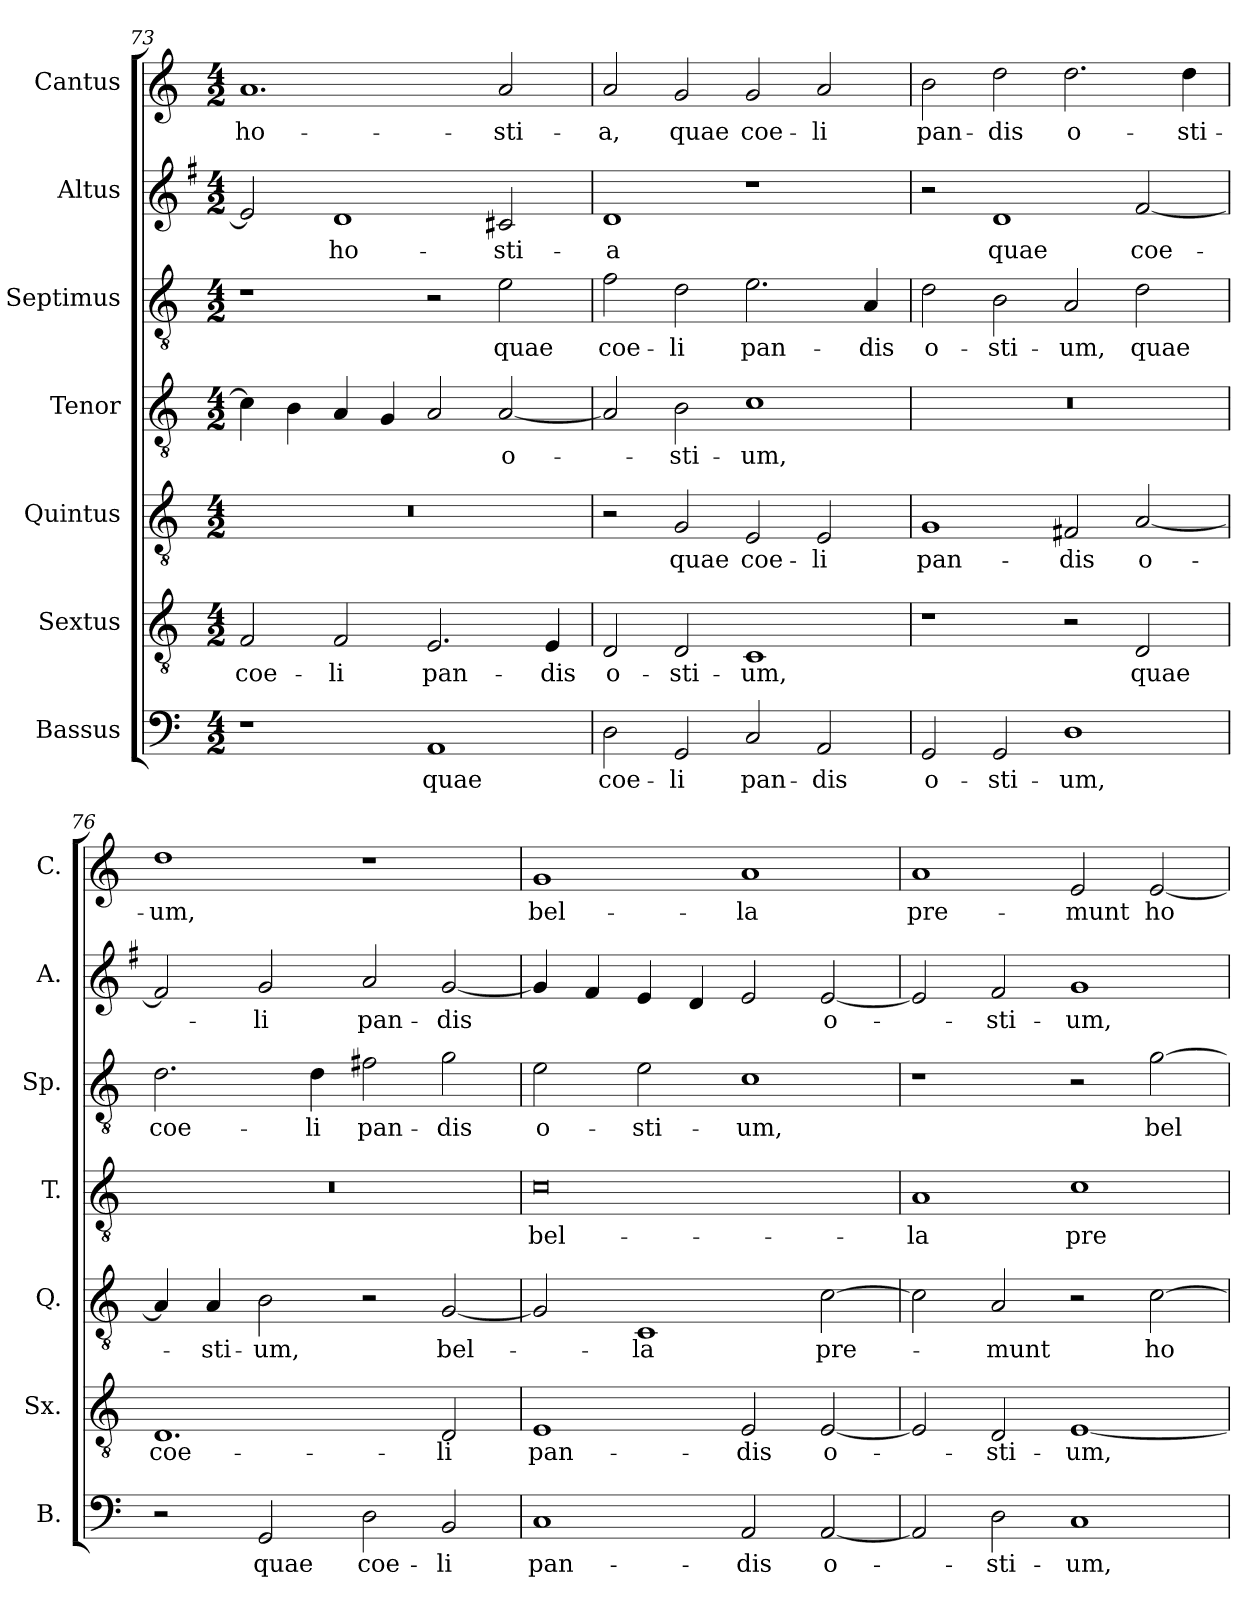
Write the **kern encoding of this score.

**kern	**text	**kern	**text	**kern	**text	**kern	**text	**kern	**text	**kern	**text	**kern	**text
*part7	*part7	*part6	*part6	*part5	*part5	*part4	*part4	*part3	*part3	*part2	*part2	*part1	*part1
*staff7	*staff7	*staff6	*staff6	*staff5	*staff5	*staff4	*staff4	*staff3	*staff3	*staff2	*staff2	*staff1	*staff1
*I"Bassus	*	*I"Sextus	*	*I"Quintus	*	*I"Tenor	*	*I"Septimus	*	*I"Altus	*	*I"Cantus	*
*I'B.	*	*I'Sx.	*	*I'Q.	*	*I'T.	*	*I'Sp.	*	*I'A.	*	*I'C.	*
!!LO:PB:g=z
*clefF4	*	*clefGv2	*	*clefGv2	*	*clefGv2	*	*clefGv2	*	*clefG2	*	*clefG2	*
*k[]	*	*k[]	*	*k[]	*	*k[]	*	*k[]	*	*k[f#]	*	*k[]	*
*M4/2	*	*M4/2	*	*M4/2	*	*M4/2	*	*M4/2	*	*M4/2	*	*M4/2	*
=73	=73	=73	=73	=73	=73	=73	=73	=73	=73	=73	=73	=73	=73
!	!	!	!LO:LY:b	!	!	!	!	!	!	!	!	!	!LO:LY:b
1r	.	2F/	coe-	0r	.	4c\]	.	1r	.	2e/]	.	1.a	ho-
.	.	.	.	.	.	4B\	.	.	.	.	.	.	.
!	!	!	!LO:LY:b	!	!	!	!	!	!	!	!LO:LY:b	!	!
.	.	2F/	-li	.	.	4A/	.	.	.	1d	ho-	.	.
.	.	.	.	.	.	4G/	.	.	.	.	.	.	.
!	!LO:LY:b	!	!LO:LY:b	!	!	!	!	!	!	!	!	!	!
1AA	quae	2.E/	pan-	.	.	2A/	.	2r	.	.	.	.	.
!	!	!	!	!	!	!	!LO:LY:b	!	!LO:LY:b	!	!LO:LY:b	!	!LO:LY:b
.	.	.	.	.	.	[2A/	o-	2e\	quae	2c#X/	-sti-	2a/	-sti-
!	!	!	!LO:LY:b	!	!	!	!	!	!	!	!	!	!
.	.	4E/	-dis	.	.	.	.	.	.	.	.	.	.
=74	=74	=74	=74	=74	=74	=74	=74	=74	=74	=74	=74	=74	=74
!	!LO:LY:b	!	!LO:LY:b	!	!	!	!	!	!LO:LY:b	!	!LO:LY:b	!	!LO:LY:b
2D\	coe-	2D/	o-	2r	.	2A/]	.	2f\	coe-	1d	-a	2a/	a,
!	!LO:LY:b	!	!LO:LY:b	!	!LO:LY:b	!	!LO:LY:b	!	!LO:LY:b	!	!	!	!LO:LY:b
2GG/	-li	2D/	-sti-	2G/	quae	2B\	-sti-	2d\	-li	.	.	2g/	quae
!	!LO:LY:b	!	!LO:LY:b	!	!LO:LY:b	!	!LO:LY:b	!	!LO:LY:b	!	!	!	!LO:LY:b
2C/	pan-	1C	-um,	2E/	coe-	1c	-um,	2.e\	pan-	1r	.	2g/	coe-
!	!LO:LY:b	!	!	!	!LO:LY:b	!	!	!	!	!	!	!	!LO:LY:b
2AA/	-dis	.	.	2E/	-li	.	.	.	.	.	.	2a/	-li
!	!	!	!	!	!	!	!	!	!LO:LY:b	!	!	!	!
.	.	.	.	.	.	.	.	4A/	-dis	.	.	.	.
=75	=75	=75	=75	=75	=75	=75	=75	=75	=75	=75	=75	=75	=75
!	!LO:LY:b	!	!	!	!LO:LY:b	!	!	!	!LO:LY:b	!	!	!	!LO:LY:b
2GG/	o-	1r	.	1G	pan-	0r	.	2d\	o-	2r	.	2b\	pan-
!	!LO:LY:b	!	!	!	!	!	!	!	!LO:LY:b	!	!LO:LY:b	!	!LO:LY:b
2GG/	-sti-	.	.	.	.	.	.	2B\	-sti-	1d	quae	2dd\	-dis
!	!LO:LY:b	!	!	!	!LO:LY:b	!	!	!	!LO:LY:b	!	!	!	!LO:LY:b
1D	-um,	2r	.	2F#X/	-dis	.	.	2A/	-um,	.	.	2.dd\	o-
!	!	!	!LO:LY:b	!	!LO:LY:b	!	!	!	!LO:LY:b	!	!LO:LY:b	!	!
.	.	2D/	quae	[2A/	o-	.	.	2d\	quae	[2f#/	coe-	.	.
!	!	!	!	!	!	!	!	!	!	!	!	!	!LO:LY:b
.	.	.	.	.	.	.	.	.	.	.	.	4dd\	-sti-
=76	=76	=76	=76	=76	=76	=76	=76	=76	=76	=76	=76	=76	=76
!	!	!	!LO:LY:b	!	!	!	!	!	!LO:LY:b	!	!	!	!LO:LY:b
2r	.	1.D	coe-	4A/]	.	0r	.	2.d\	coe-	2f#/]	.	1dd	-um,
!	!	!	!	!	!LO:LY:b	!	!	!	!	!	!	!	!
.	.	.	.	4A/	-sti-	.	.	.	.	.	.	.	.
!	!LO:LY:b	!	!	!	!LO:LY:b	!	!	!	!	!	!LO:LY:b	!	!
2GG/	quae	.	.	2B\	-um,	.	.	.	.	2g/	-li	.	.
!	!	!	!	!	!	!	!	!	!LO:LY:b	!	!	!	!
.	.	.	.	.	.	.	.	4d\	-li	.	.	.	.
!	!LO:LY:b	!	!	!	!	!	!	!	!LO:LY:b	!	!LO:LY:b	!	!
2D\	coe-	.	.	2r	.	.	.	2f#X\	pan-	2a/	pan-	1r	.
!	!LO:LY:b	!	!LO:LY:b	!	!LO:LY:b	!	!	!	!LO:LY:b	!	!LO:LY:b	!	!
2BB/	-li	2D/	-li	[2G/	bel-	.	.	2g\	-dis	[2g/	-dis	.	.
=77	=77	=77	=77	=77	=77	=77	=77	=77	=77	=77	=77	=77	=77
!	!LO:LY:b	!	!LO:LY:b	!	!	!	!LO:LY:b	!	!LO:LY:b	!	!	!	!LO:LY:b
1C	pan-	1E	pan-	2G/]	.	0c	bel-	2e\	o-	4g/]	.	1g	bel-
.	.	.	.	.	.	.	.	.	.	4f#/	.	.	.
!	!	!	!	!	!LO:LY:b	!	!	!	!LO:LY:b	!	!	!	!
.	.	.	.	1C	-la	.	.	2e\	-sti-	4e/	.	.	.
.	.	.	.	.	.	.	.	.	.	4d/	.	.	.
!	!LO:LY:b	!	!LO:LY:b	!	!	!	!	!	!LO:LY:b	!	!	!	!LO:LY:b
2AA/	-dis	2E/	-dis	.	.	.	.	1c	-um,	2e/	.	1a	-la
!	!LO:LY:b	!	!LO:LY:b	!	!LO:LY:b	!	!	!	!	!	!LO:LY:b	!	!
[2AA/	o-	[2E/	o-	[2c\	pre-	.	.	.	.	[2e/	o-	.	.
=78	=78	=78	=78	=78	=78	=78	=78	=78	=78	=78	=78	=78	=78
!	!	!	!	!	!	!	!LO:LY:b	!	!	!	!	!	!LO:LY:b
2AA/]	.	2E/]	.	2c\]	.	1A	-la	1r	.	2e/]	.	1a	pre-
!	!LO:LY:b	!	!LO:LY:b	!	!LO:LY:b	!	!	!	!	!	!LO:LY:b	!	!
2D\	-sti-	2D/	-sti-	2A/	-munt	.	.	.	.	2f#/	-sti-	.	.
!	!LO:LY:b	!	!LO:LY:b	!	!	!	!LO:LY:b	!	!	!	!LO:LY:b	!	!LO:LY:b
1C	-um,	[1E	-um,	2r	.	1c	pre-	2r	.	1g	-um,	2e/	-munt
!	!	!	!	!	!LO:LY:b	!	!	!	!LO:LY:b	!	!	!	!LO:LY:b
.	.	.	.	[2c\	ho-	.	.	[2g\	bel-	.	.	[2e/	ho-
=	=	=	=	=	=	=	=	=	=	=	=	=	=
*-	*-	*-	*-	*-	*-	*-	*-	*-	*-	*-	*-	*-	*-
